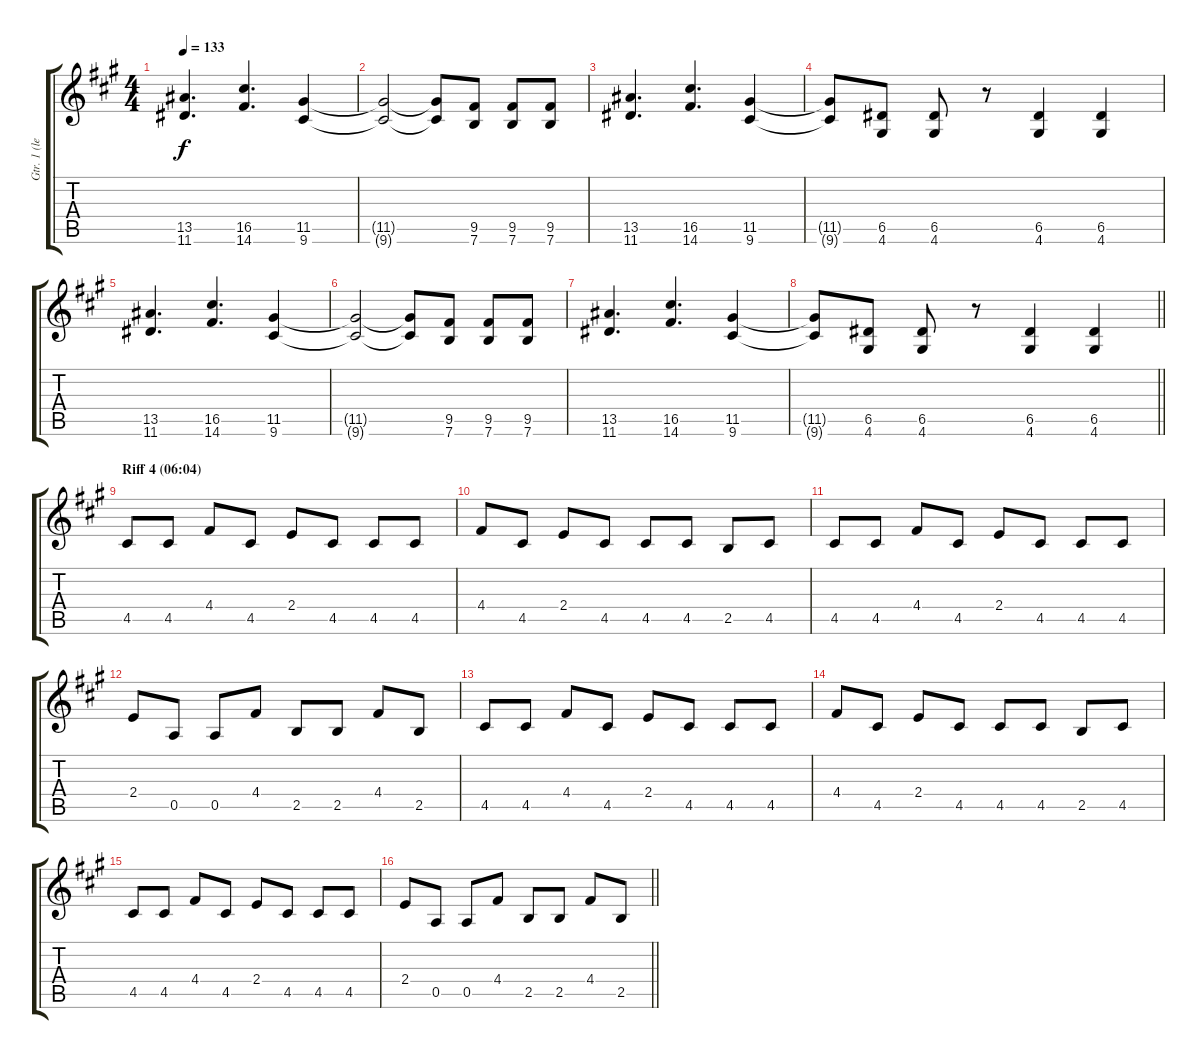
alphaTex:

\track ("Gtr. 1 (left)" "Gtr. 1 (le") {instrument overdrivenguitar}
\staff {score tabs}
\tuning (E4 B3 G3 D3 A2 E2) {hide}
\ts (4 4)
\tempo 133
\clef g2
\ks a
(13.5 11.6).4{d dy f} (16.5 14.6).4{d} (11.5 9.6).4 |
(11.5{t} 9.6{t}).2 (11.5{t} 9.6{t}).8 (9.5 7.6).8 (9.5 7.6).8 (9.5 7.6).8 |
(13.5 11.6).4{d} (16.5 14.6).4{d} (11.5 9.6).4 |
(11.5{t} 9.6{t}).8 (6.5 4.6).8 (6.5 4.6).8 r.8 (6.5 4.6).4 (6.5 4.6).4 |
(13.5 11.6).4{d} (16.5 14.6).4{d} (11.5 9.6).4 |
(11.5{t} 9.6{t}).2 (11.5{t} 9.6{t}).8 (9.5 7.6).8 (9.5 7.6).8 (9.5 7.6).8 |
(13.5 11.6).4{d} (16.5 14.6).4{d} (11.5 9.6).4 |
\barLineRight lightlight
(11.5{t} 9.6{t}).8 (6.5 4.6).8 (6.5 4.6).8 r.8 (6.5 4.6).4 (6.5 4.6).4 |
\section ("" "Riff 4 (06:04)")
4.5.8 4.5.8 4.4.8 4.5.8 2.4.8 4.5.8 4.5.8 4.5.8 |
4.4.8 4.5.8 2.4.8 4.5.8 4.5.8 4.5.8 2.5.8 4.5.8 |
4.5.8 4.5.8 4.4.8 4.5.8 2.4.8 4.5.8 4.5.8 4.5.8 |
2.4.8 0.5.8 0.5.8 4.4.8 2.5.8 2.5.8 4.4.8 2.5.8 |
4.5.8 4.5.8 4.4.8 4.5.8 2.4.8 4.5.8 4.5.8 4.5.8 |
4.4.8 4.5.8 2.4.8 4.5.8 4.5.8 4.5.8 2.5.8 4.5.8 |
4.5.8 4.5.8 4.4.8 4.5.8 2.4.8 4.5.8 4.5.8 4.5.8 |
\barLineRight lightlight
2.4.8 0.5.8 0.5.8 4.4.8 2.5.8 2.5.8 4.4.8 2.5.8
